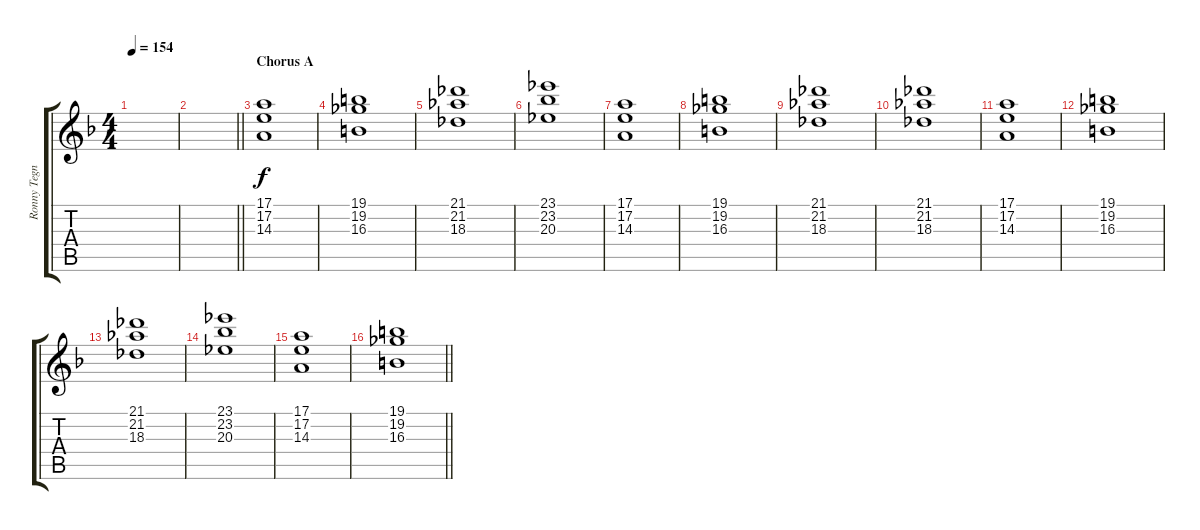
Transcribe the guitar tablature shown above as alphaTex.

\track ("Ronny Tegner" "Ronny Tegn") {instrument stringensemble1}
\staff {score tabs}
\tuning (E4 B3 G3 D3 A2 E2) {hide}
\ts (4 4)
\tempo 154
\clef g2
\ks f
|
\barLineRight lightlight
|
\section ("" "Chorus A")
(17.1 17.2 14.3).1 |
(19.1 19.2 16.3).1 |
(21.1 21.2 18.3).1 |
(23.1 23.2 20.3).1 |
(17.1 17.2 14.3).1 |
(19.1 19.2 16.3).1 |
(21.1 21.2 18.3).1 |
(21.1 21.2 18.3).1 |
(17.1 17.2 14.3).1 |
(19.1 19.2 16.3).1 |
(21.1 21.2 18.3).1 |
(23.1 23.2 20.3).1 |
(17.1 17.2 14.3).1 |
\barLineRight lightlight
(19.1 19.2 16.3).1
